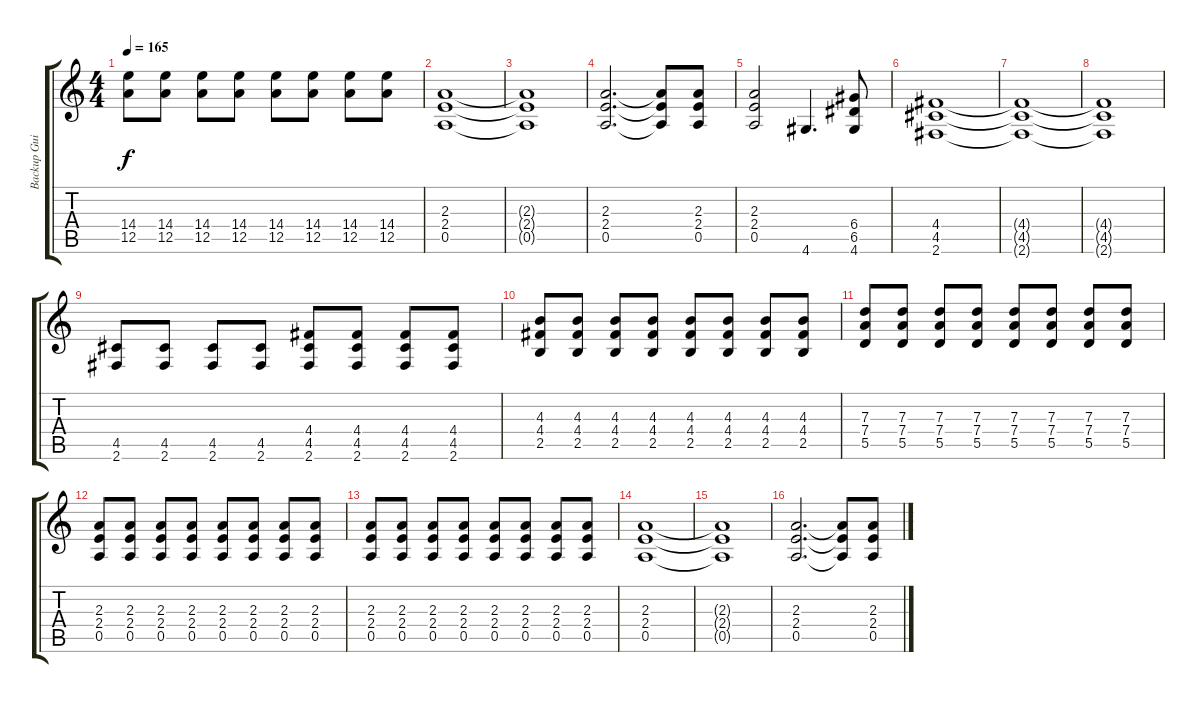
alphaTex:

\track ("Backup Guitar" "Backup Gui") {instrument overdrivenguitar}
\staff {score tabs}
\tuning (E4 B3 G3 D3 A2 E2) {hide}
\ts (4 4)
\tempo 165
\clef g2
\ks c
(14.4 12.5).8{dy f} (14.4 12.5).8 (14.4 12.5).8 (14.4 12.5).8 (14.4 12.5).8 (14.4 12.5).8 (14.4 12.5).8 (14.4 12.5).8 |
(2.3 2.4 0.5).1 |
(2.3{t} 2.4{t} 0.5{t}).1 |
(2.3 2.4 0.5).2{d} (2.3{t} 2.4{t} 0.5{t}).8 (2.3 2.4 0.5).8 |
(2.3 2.4 0.5).2 4.6.4{d} (6.4 6.5 4.6).8 |
(4.4 4.5 2.6).1 |
(4.4{t} 4.5{t} 2.6{t}).1 |
(4.4{t} 4.5{t} 2.6{t}).1 |
(4.5 2.6).8 (4.5 2.6).8 (4.5 2.6).8 (4.5 2.6).8 (4.4 4.5 2.6).8 (4.4 4.5 2.6).8 (4.4 4.5 2.6).8 (4.4 4.5 2.6).8 |
(4.3 4.4 2.5).8 (4.3 4.4 2.5).8 (4.3 4.4 2.5).8 (4.3 4.4 2.5).8 (4.3 4.4 2.5).8 (4.3 4.4 2.5).8 (4.3 4.4 2.5).8 (4.3 4.4 2.5).8 |
(7.3 7.4 5.5).8 (7.3 7.4 5.5).8 (7.3 7.4 5.5).8 (7.3 7.4 5.5).8 (7.3 7.4 5.5).8 (7.3 7.4 5.5).8 (7.3 7.4 5.5).8 (7.3 7.4 5.5).8 |
(2.3 2.4 0.5).8 (2.3 2.4 0.5).8 (2.3 2.4 0.5).8 (2.3 2.4 0.5).8 (2.3 2.4 0.5).8 (2.3 2.4 0.5).8 (2.3 2.4 0.5).8 (2.3 2.4 0.5).8 |
(2.3 2.4 0.5).8 (2.3 2.4 0.5).8 (2.3 2.4 0.5).8 (2.3 2.4 0.5).8 (2.3 2.4 0.5).8 (2.3 2.4 0.5).8 (2.3 2.4 0.5).8 (2.3 2.4 0.5).8 |
(2.3 2.4 0.5).1 |
(2.3{t} 2.4{t} 0.5{t}).1 |
(2.3 2.4 0.5).2{d} (2.3{t} 2.4{t} 0.5{t}).8 (2.3 2.4 0.5).8
